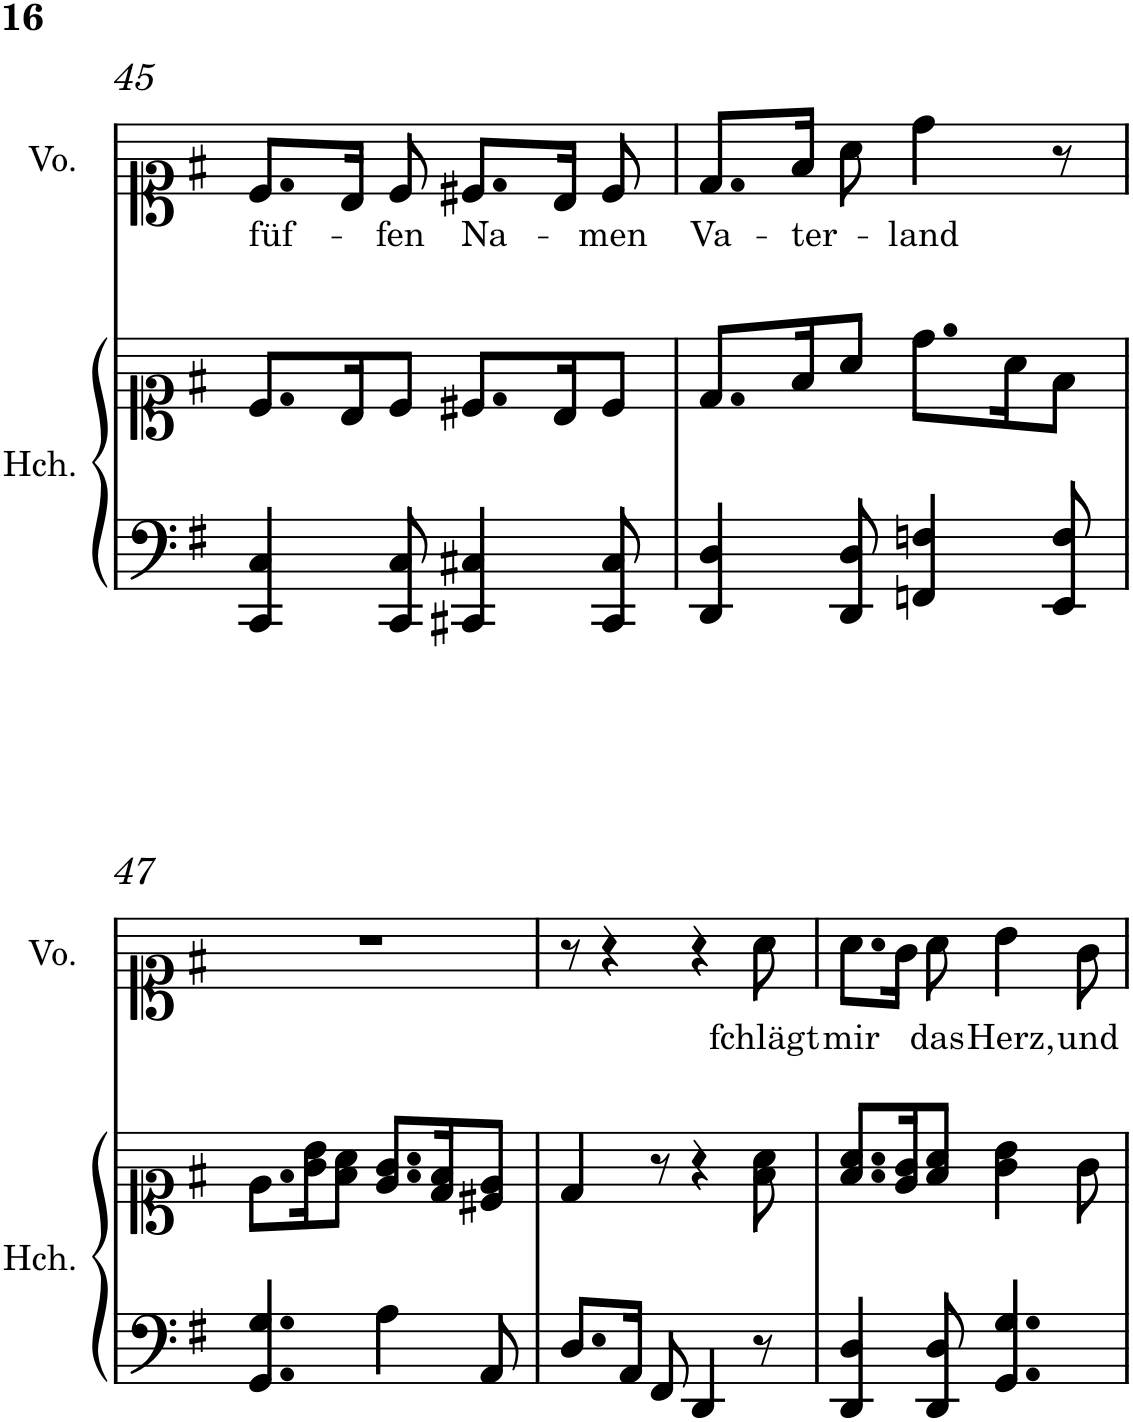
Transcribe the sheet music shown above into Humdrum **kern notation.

**kern	**kern	**kern	**text
*part2	*part2	*part1	*part1
*staff3	*staff2	*staff1	*staff1
*I"Harpsichord	*	*I"Voice	*
*I'Hch.	*	*I'Vo.	*
!!LO:PB:g=z
*clefF4	*clefC1	*clefC1	*
*k[f#]	*k[f#]	*k[f#]	*
*M6/8	*M6/8	*M6/8	*
=45	=45	=45	=45
!	!	!	!LO:LY:b
4CC/ 4C/	8.c/L	8.c/L	füf-
.	16B/K	16B/Jk	.
!	!	!	!LO:LY:b
8CC/ 8C/	8c/J	8c/	-fen
!	!	!	!LO:LY:b
4CC#X/ 4C#X/	8.c#X/L	8.c#X/L	Na-
.	16B/K	16B/Jk	.
!	!	!	!LO:LY:b
8CC#/ 8C#/	8c#/J	8c#/	-men
=46	=46	=46	=46
!	!	!	!LO:LY:b
4DD/ 4D/	8.d/L	8.d/L	Va-
!	!	!	!LO:LY:b
.	16f#/K	16f#/Jk	-ter-
8DD/ 8D/	8a/J	8a\	.
!	!	!	!LO:LY:b
4FFn/ 4Fn/	8.dd\L	4dd\	-land
.	16a\K	.	.
8EE/ 8F/	8f#\J	8r	.
!!LO:LB:g=z
=47	=47	=47	=47
4.GG/ 4.G/	8.e\L	2.r	.
.	16g\ 16b\K	.	.
.	8f#\ 8a\J	.	.
4A\	8.e/ 8.g/L	.	.
.	16d/ 16f#/K	.	.
8AA/	8c#X/ 8e/J	.	.
=48	=48	=48	=48
8.D/L	4d/	8r	.
.	.	4r	.
16AA/Jk	.	.	.
8FF#/	8r	.	.
4DD/	4r	4r	.
!	!	!	!LO:LY:b
8r	8f#\ 8a\	8a\	fchlägt
=49	=49	=49	=49
!	!	!	!LO:LY:b
4DD/ 4D/	8.f#/ 8.a/L	8.a\L	mir
.	16e/ 16g/K	16g\Jk	.
!	!	!	!LO:LY:b
8DD/ 8D/	8f#/ 8a/J	8a\	das
!	!	!	!LO:LY:b
4.GG/ 4.G/	4g\ 4b\	4b\	Herz,
!	!	!	!LO:LY:b
.	8g\	8g\	und
=	=	=	=
*-	*-	*-	*-
